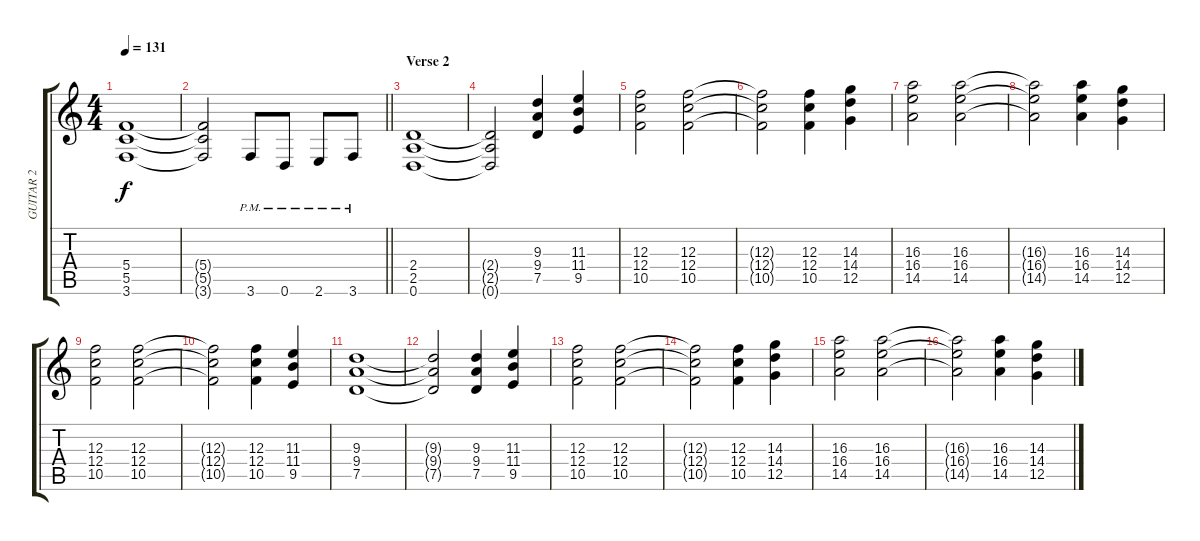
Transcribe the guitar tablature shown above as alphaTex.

\track ("GUITAR 2" "GUITAR 2") {instrument overdrivenguitar}
\staff {score tabs}
\tuning (D4 A3 F3 C3 G2 D2) {hide}
\ts (4 4)
\tempo 131
\clef g2
\ks c
(5.4 5.5 3.6).1{dy f} |
\barLineRight lightlight
(5.4{t} 5.5{t} 3.6{t}).2 3.6{pm}.8 0.6{pm}.8 2.6{pm}.8 3.6{pm}.8 |
\section ("" "Verse 2")
(2.4 2.5 0.6).1 |
(2.4{t} 2.5{t} 0.6{t}).2 (9.3 9.4 7.5).4 (11.3 11.4 9.5).4 |
(12.3 12.4 10.5).2 (12.3 12.4 10.5).2 |
(12.3{t} 12.4{t} 10.5{t}).2 (12.3 12.4 10.5).4 (14.3 14.4 12.5).4 |
(16.3 16.4 14.5).2 (16.3 16.4 14.5).2 |
(16.3{t} 16.4{t} 14.5{t}).2 (16.3 16.4 14.5).4 (14.3 14.4 12.5).4 |
(12.3 12.4 10.5).2 (12.3 12.4 10.5).2 |
(12.3{t} 12.4{t} 10.5{t}).2 (12.3 12.4 10.5).4 (11.3 11.4 9.5).4 |
(9.3 9.4 7.5).1 |
(9.3{t} 9.4{t} 7.5{t}).2 (9.3 9.4 7.5).4 (11.3 11.4 9.5).4 |
(12.3 12.4 10.5).2 (12.3 12.4 10.5).2 |
(12.3{t} 12.4{t} 10.5{t}).2 (12.3 12.4 10.5).4 (14.3 14.4 12.5).4 |
(16.3 16.4 14.5).2 (16.3 16.4 14.5).2 |
(16.3{t} 16.4{t} 14.5{t}).2 (16.3 16.4 14.5).4 (14.3 14.4 12.5).4
